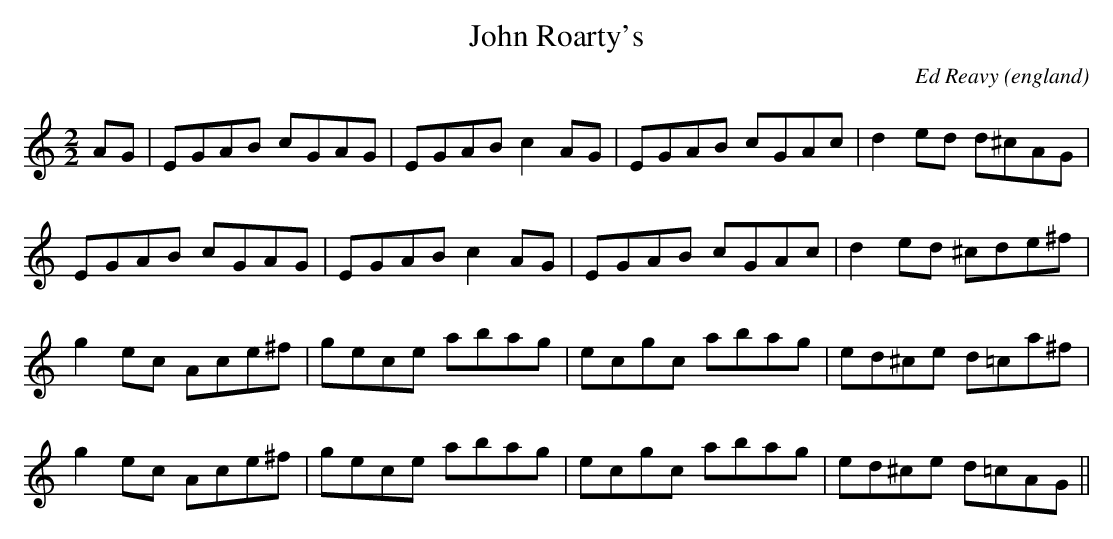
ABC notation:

X:1
T:John Roarty's
O:england
C:Ed Reavy
M:2/2
L:1/8
K:C
AG|EGAB cGAG|EGAB c2 AG|EGAB cGAc|d2 ed d^cAG|
EGAB cGAG|EGAB c2 AG|EGAB cGAc|d2 ed ^cde^f|
g2 ec Ace^f|gece abag|ecgc abag|ed^ce d=ca^f|
g2 ec Ace^f|gece abag|ecgc abag|ed^ce d=cAG||
